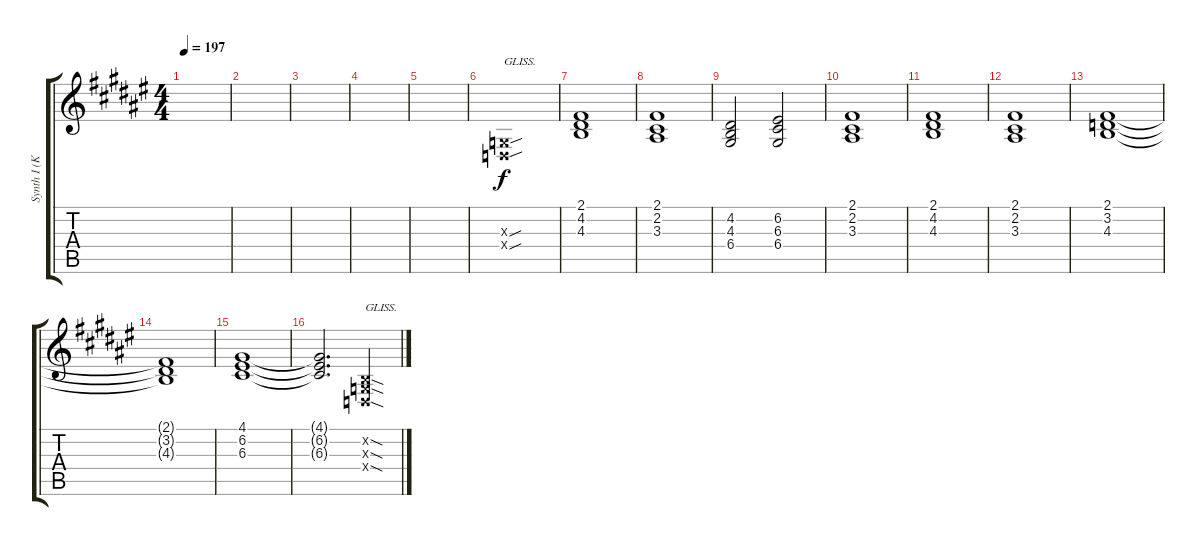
\track ("Synth I (Kotobuki Tsumugi)" "Synth I (K") {instrument drawbarorgan}
\staff {score tabs}
\tuning (E4 B3 G3 D3 A2 E2) {hide}
\ts (4 4)
\tempo 197
\clef g2
\ks f#
|
|
|
|
|
(0.3{sou x} 0.4{sou x}).1{txt "GLISS."} |
(2.1 4.2 4.3).1 |
(2.1 2.2 3.3).1 |
(4.2 4.3 6.4).2 (6.2 6.3 6.4).2 |
(2.1 2.2 3.3).1 |
(2.1 4.2 4.3).1 |
(2.1 2.2 3.3).1 |
(2.1 3.2 4.3).1 |
(2.1{t} 3.2{t} 4.3{t}).1 |
(4.1 6.2 6.3).1 |
(4.1{t} 6.2{t} 6.3{t}).2{d} (0.2{sod x} 0.3{sod x} 0.4{sod x}).4{txt "GLISS."}
